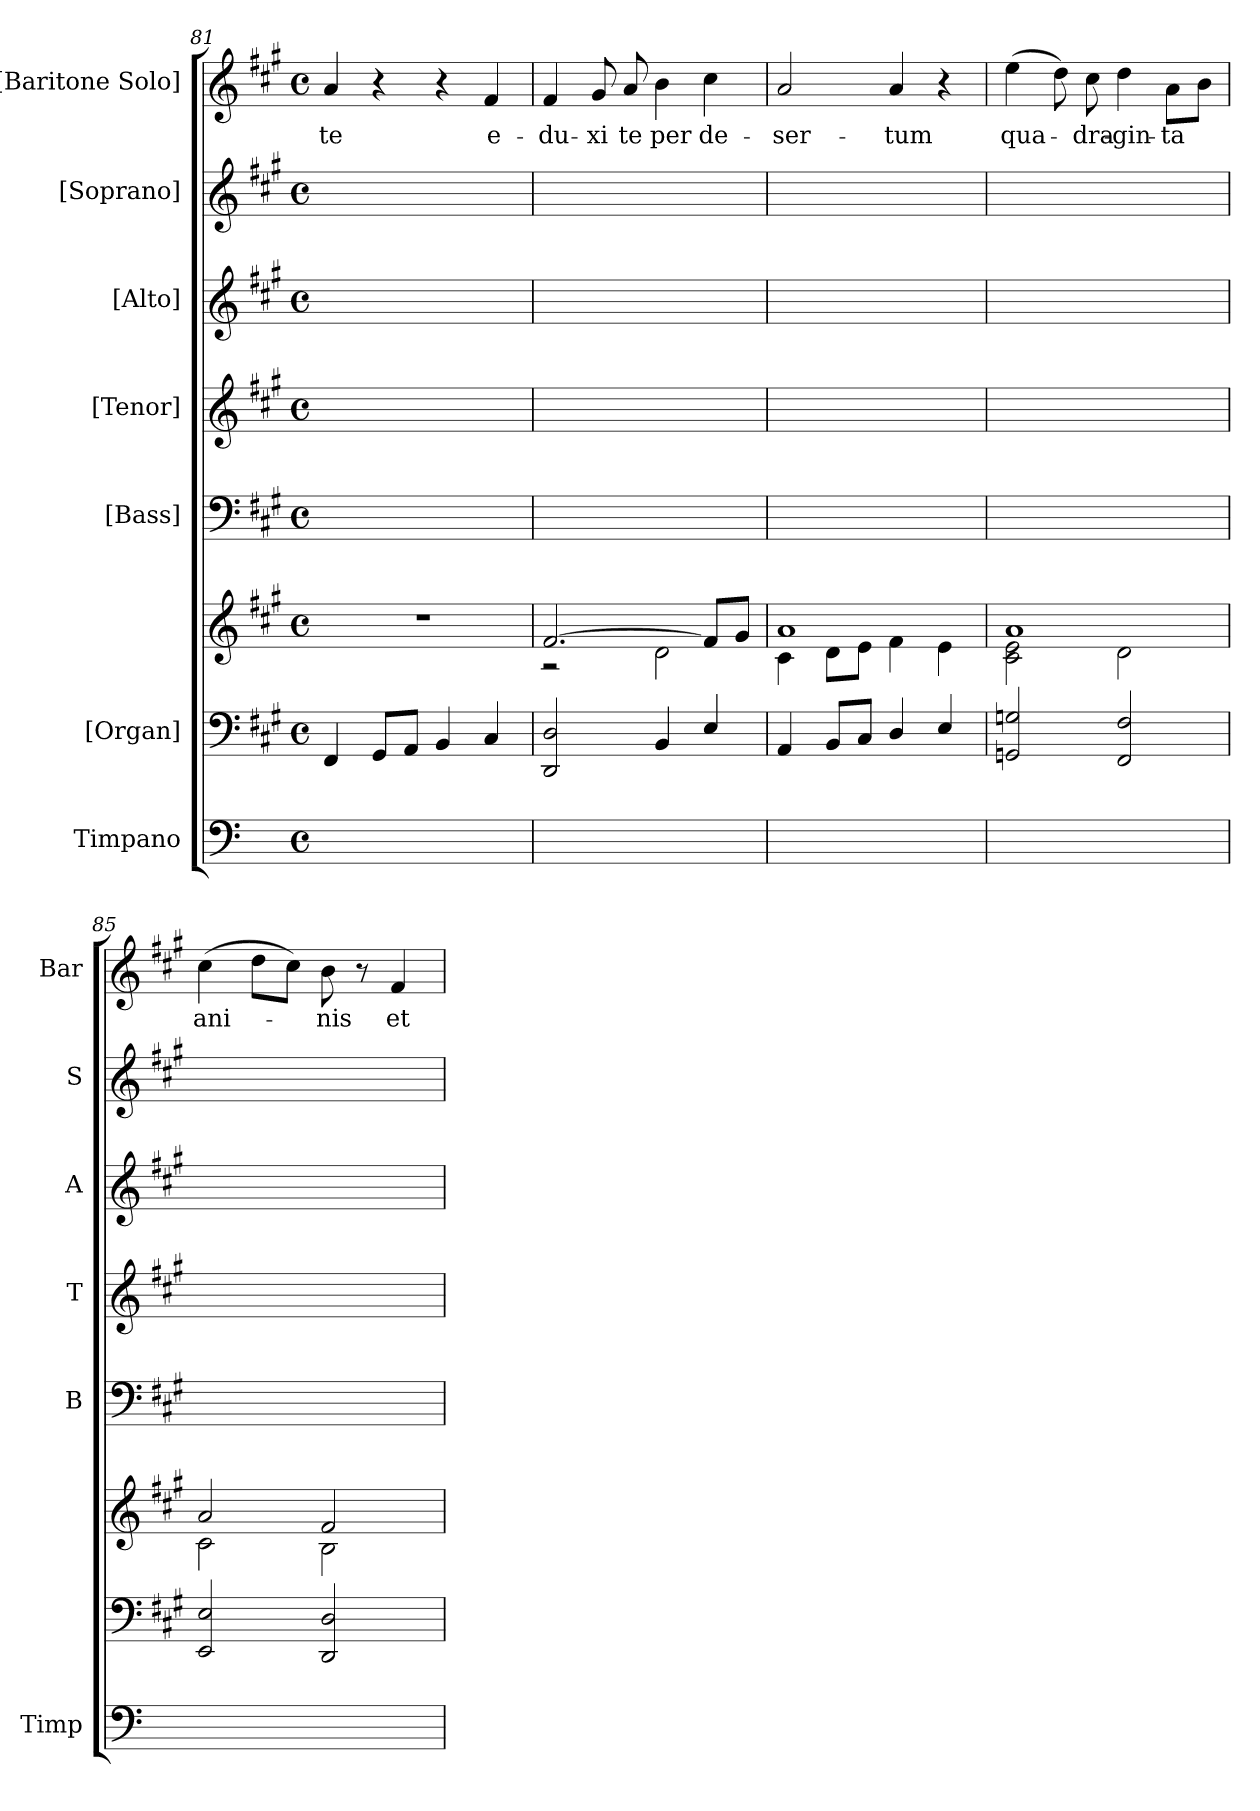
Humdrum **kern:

**kern	**kern	**kern	**kern	**kern	**kern	**kern	**kern	**text
*part7	*part6	*part6	*part5	*part4	*part3	*part2	*part1	*part1
*staff8	*staff7	*staff6	*staff5	*staff4	*staff3	*staff2	*staff1	*staff1
*I"Timpano	*I"[Organ]	*	*I"[Bass]	*I"[Tenor]	*I"[Alto]	*I"[Soprano]	*I"[Baritone Solo]	*
*I'Timp	*	*	*I'B	*I'T	*I'A	*I'S	*I'Bar	*
*clefF4	*clefF4	*clefG2	*clefF4	*clefG2	*clefG2	*clefG2	*clefG2	*
*	*	*	*	*ITrd7c12	*	*	*ITrd7c12	*
*	*k[f#c#g#]	*k[f#c#g#]	*k[f#c#g#]	*k[f#c#g#]	*k[f#c#g#]	*k[f#c#g#]	*k[f#c#g#]	*
*M4/4	*M4/4	*M4/4	*M4/4	*M4/4	*M4/4	*M4/4	*M4/4	*
*met(c)	*met(c)	*met(c)	*met(c)	*met(c)	*met(c)	*met(c)	*met(c)	*
=81	=81	=81	=81	=81	=81	=81	=81	=81
1ryy	4FF#/	1r	1ryy	1ryy	1ryy	1ryy	4A/	te
.	8GG#/L	.	.	.	.	.	4r	.
.	8AA/J	.	.	.	.	.	.	.
.	4BB/	.	.	.	.	.	4r	.
.	4C#/	.	.	.	.	.	4F#/	e-
=82	=82	=82	=82	=82	=82	=82	=82	=82
*	*	*^	*	*	*	*	*	*
1ryy	2DD/ 2D/	[2.f#/	2r	1ryy	1ryy	1ryy	1ryy	4F#/	-du-
.	.	.	.	.	.	.	.	8G#/	-xi
.	.	.	.	.	.	.	.	8A/	te
.	4BB/	.	2d\	.	.	.	.	4B\	per
.	4E/	8f#/L]	.	.	.	.	.	4c#\	de-
.	.	8g#/J	.	.	.	.	.	.	.
=83	=83	=83	=83	=83	=83	=83	=83	=83	=83
1ryy	4AA/	1a	4c#\	1ryy	1ryy	1ryy	1ryy	2A/	-ser-
.	8BB/L	.	8d\L	.	.	.	.	.	.
.	8C#/J	.	8e\J	.	.	.	.	.	.
.	4D/	.	4f#\	.	.	.	.	4A/	-tum
.	4E/	.	4e\	.	.	.	.	4r	.
=84	=84	=84	=84	=84	=84	=84	=84	=84	=84
1ryy	2GGn/ 2Gn/	1a	2c#\ 2e\	1ryy	1ryy	1ryy	1ryy	(4e\	qua-
.	.	.	.	.	.	.	.	8d\)	.
.	.	.	.	.	.	.	.	8c#\	-dra-
.	2FF#/ 2F#/	.	2d\	.	.	.	.	4d\	-gin-
.	.	.	.	.	.	.	.	8A\L	-ta
.	.	.	.	.	.	.	.	8B\J	.
=85	=85	=85	=85	=85	=85	=85	=85	=85	=85
1ryy	2EE/ 2E/	2a/	2c#\	1ryy	1ryy	1ryy	1ryy	(4c#\	ani-
.	.	.	.	.	.	.	.	8d\L	.
.	.	.	.	.	.	.	.	8c#\J)	.
.	2DD/ 2D/	2f#/	2B\	.	.	.	.	8B\	-nis
.	.	.	.	.	.	.	.	8r	.
.	.	.	.	.	.	.	.	4F#/	et
*	*	*v	*v	*	*	*	*	*	*
=	=	=	=	=	=	=	=	=
*-	*-	*-	*-	*-	*-	*-	*-	*-
